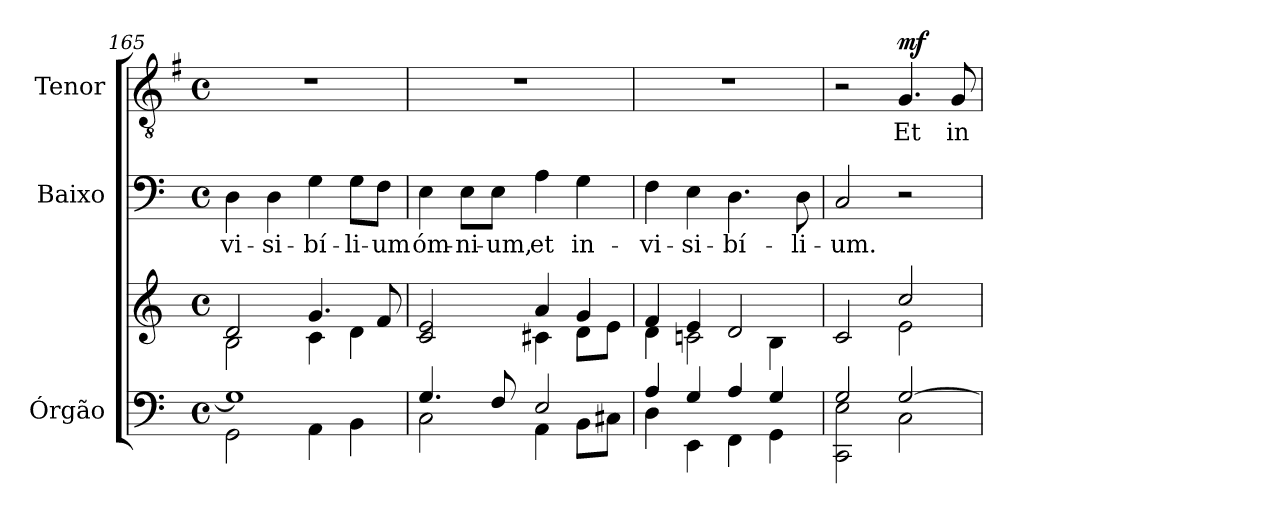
**kern	**kern	**kern	**text	**kern	**text	**dynam
*part3	*part3	*part2	*part2	*part1	*part1	*part1
*staff4	*staff3	*staff2	*staff2	*staff1	*staff1	*staff1
*I"Órgão	*	*I"Baixo	*	*I"Tenor	*	*
*I'Órg.	*	*	*	*I'Tr.	*	*
*clefF4	*clefG2	*clefF4	*	*clefGv2	*	*
*	*	*	*	*ITrd4c7	*	*
*k[]	*k[]	*k[]	*	*k[]	*	*
*C:	*C:	*C:	*	*C:	*	*
*M4/4	*M4/4	*M4/4	*	*M4/4	*	*
*met(c)	*met(c)	*met(c)	*	*met(c)	*	*
=165	=165	=165	=165	=165	=165	=165
*^	*^	*	*	*	*	*
!	!	!	!	!	!LO:LY:b:color=#000000	!	!	!
1Gi]	2GGi\	2di/	2Bi\	4Di\	vi-	1r	.	.
!	!	!	!	!	!LO:LY:b:color=#000000	!	!	!
.	.	.	.	4Di\	-si-	.	.	.
!	!	!	!	!	!LO:LY:b:color=#000000	!	!	!
.	4AAi\	4.gi/	4ci\	4Gi\	-bí-	.	.	.
!	!	!	!	!	!LO:LY:b:color=#000000	!	!	!
.	4BBi\	.	4di\	8Gi\L	-li-	.	.	.
!	!	!	!	!	!LO:LY:b:color=#000000	!	!	!
.	.	8fi/	.	8Fi\J	-um	.	.	.
!!LO:LB:g=z
=166	=166	=166	=166	=166	=166	=166	=166	=166
!	!	!	!	!	!LO:LY:b:color=#000000	!	!	!
4.Gi/	2Ci\	2ci/ 2ei	2ryy	4Ei\	óm-	1r	.	.
!	!	!	!	!	!LO:LY:b:color=#000000	!	!	!
.	.	.	.	8Ei\L	-ni-	.	.	.
!	!	!	!	!	!LO:LY:b:color=#000000	!	!	!
8Fi/	.	.	.	8Ei\J	-um,	.	.	.
!	!	!	!	!	!LO:LY:b:color=#000000	!	!	!
2Ei/	4AAi\	4ai/	4c#Xi\	4Ai\	et	.	.	.
!	!	!	!	!	!LO:LY:b:color=#000000	!	!	!
.	8BBi\L	4gi/	8di\L	4Gi\	in-	.	.	.
.	8C#Xi\J	.	8ei\J	.	.	.	.	.
=167	=167	=167	=167	=167	=167	=167	=167	=167
!	!	!	!	!	!LO:LY:b:color=#000000	!	!	!
4Ai/	4Di\	4fi/	4di\	4Fi\	-vi-	1r	.	.
!	!	!	!	!	!LO:LY:b:color=#000000	!	!	!
4Gi/	4EEi\	4ei/	2cni\	4Ei\	-si-	.	.	.
!	!	!	!	!	!LO:LY:b:color=#000000	!	!	!
4Ai/	4FFi\	2di/	.	4.Di\	-bí-	.	.	.
4Gi/	4GGi\	.	4Bi\	.	.	.	.	.
!	!	!	!	!	!LO:LY:b:color=#000000	!	!	!
.	.	.	.	8Di\	-li-	.	.	.
=168	=168	=168	=168	=168	=168	=168	=168	=168
!	!	!	!	!	!LO:LY:b:color=#000000	!	!	!
2Gi/	2CCi\ 2Ei	2ci/	2ci\yy	2Ci/	-um.	2r	.	.
!	!	!	!	!	!	!	!LO:LY:b:color=#000000	!
[>2Gi/	2Ci\	2cci/	2ei\	2r	.	4.Ci/	Et	mf
!	!	!	!	!	!	!	!LO:LY:b:color=#000000	!
.	.	.	.	.	.	8Ci/	in	.
*v	*v	*	*	*	*	*	*	*
*	*v	*v	*	*	*	*	*
=	=	=	=	=	=	=
*-	*-	*-	*-	*-	*-	*-
